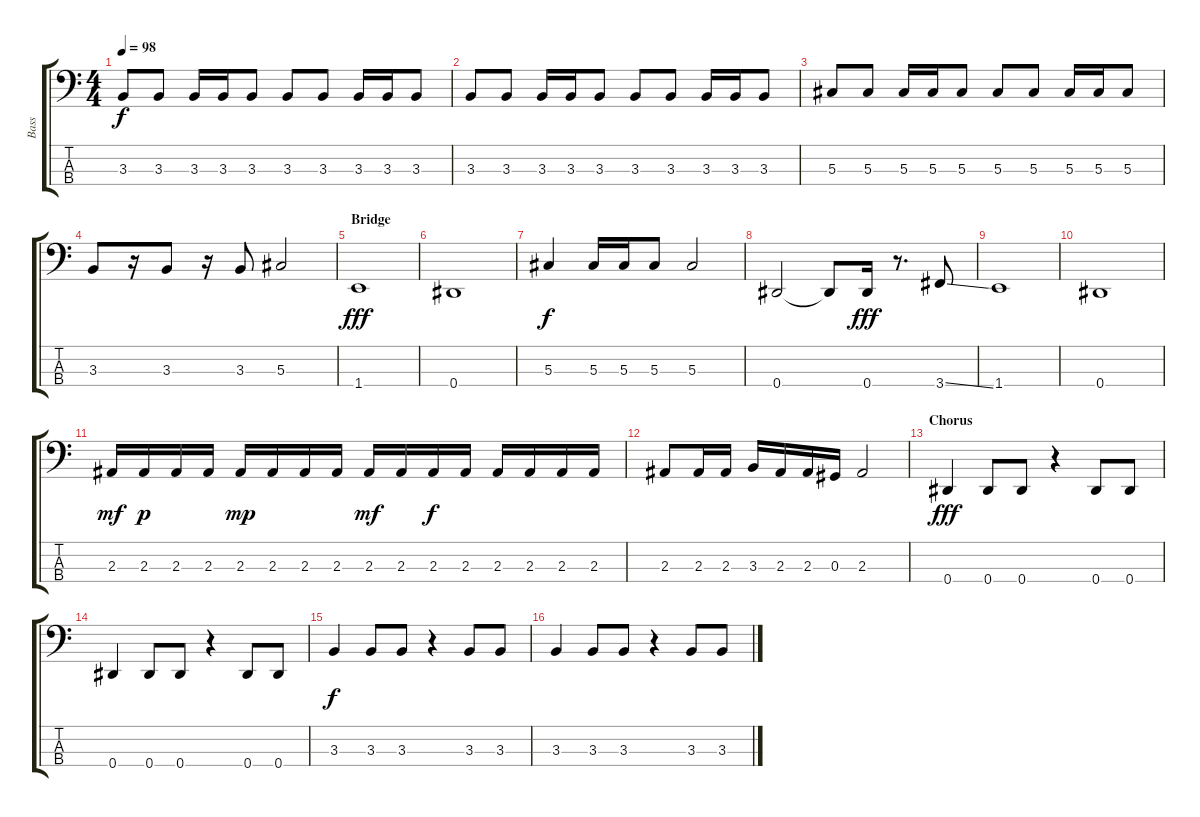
\track ("Bass" "Bass") {instrument electricbassfinger}
\staff {score tabs}
\tuning (Gb2 Db2 Ab1 Eb1) {hide}
\ts (4 4)
\tempo 98
\clef f4
\ks c
3.3.8{dy f} 3.3.8 3.3.16 3.3.16 3.3.8 3.3.8 3.3.8 3.3.16 3.3.16 3.3.8 |
3.3.8 3.3.8 3.3.16 3.3.16 3.3.8 3.3.8 3.3.8 3.3.16 3.3.16 3.3.8 |
5.3.8 5.3.8 5.3.16 5.3.16 5.3.8 5.3.8 5.3.8 5.3.16 5.3.16 5.3.8 |
3.3.8 r.16 3.3.8 r.16 3.3.8 5.3.2 |
\section ("" "Bridge")
1.4.1{dy fff} |
0.4.1 |
5.3.4{dy f} 5.3.16 5.3.16 5.3.8 5.3.2 |
0.4.2 0.4{t}.8 0.4.16{dy fff} r.8{d} 3.4{ss}.8 |
1.4.1 |
0.4.1 |
2.3.16{dy mf} 2.3.16{dy p} 2.3.16 2.3.16 2.3.16{dy mp} 2.3.16 2.3.16 2.3.16 2.3.16{dy mf} 2.3.16 2.3.16{dy f} 2.3.16 2.3.16 2.3.16 2.3.16 2.3.16 |
2.3.8 2.3.16 2.3.16 3.3.16 2.3.16 2.3.16 0.3.16 2.3.2 |
\section ("" "Chorus")
0.4.4{dy fff} 0.4.8 0.4.8 r.4 0.4.8 0.4.8 |
0.4.4 0.4.8 0.4.8 r.4 0.4.8 0.4.8 |
3.3.4{dy f} 3.3.8 3.3.8 r.4 3.3.8 3.3.8 |
3.3.4 3.3.8 3.3.8 r.4 3.3.8 3.3.8
